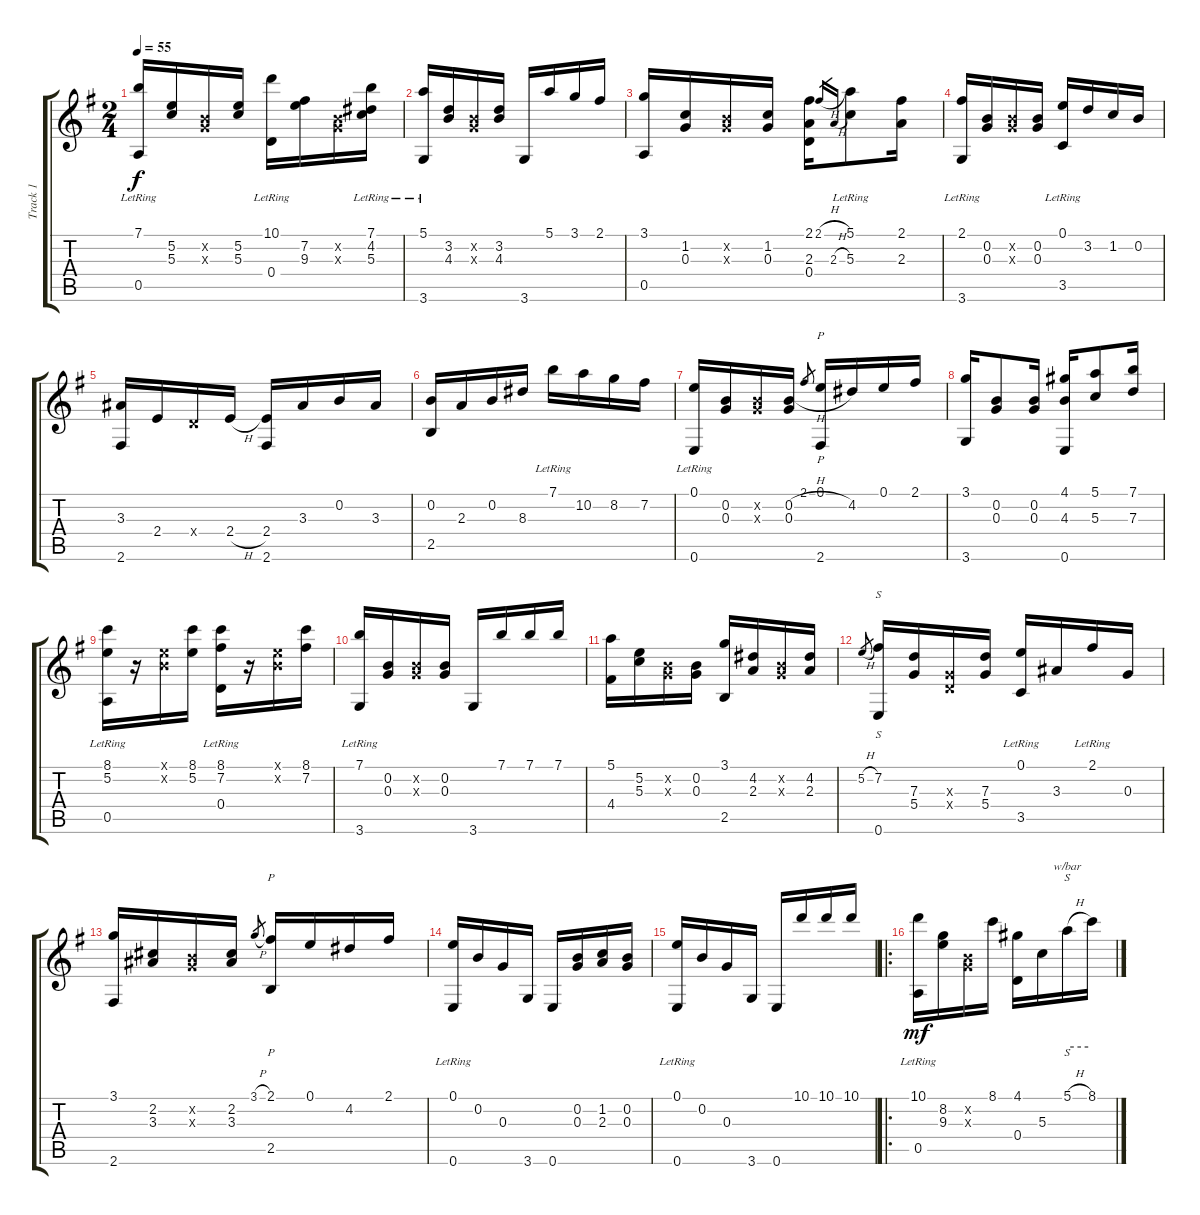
\track ("Track 1" "Track 1") {instrument acousticguitarsteel}
\staff {score tabs}
\tuning (E4 B3 G3 D3 A2 E2) {hide}
\ts (2 4)
\tempo 55
\clef g2
\ks g
(7.1{lr} 0.5).16{dy f} (5.2 5.3).16 (0.2{x} 0.3{x}).16 (5.2 5.3).16 (10.1{lr} 0.4).16 (7.2 9.3).16 (0.2{x} 0.3{x}).16 (7.1{lr} 4.2 5.3).16 |
(5.1{lr} 3.6).16 (3.2 4.3).16 (0.2{x} 0.3{x}).16 (3.2 4.3).16 3.6.16 5.1.16 3.1.16 2.1.16 |
(3.1 0.5).16 (1.2 0.3).16 (0.2{x} 0.3{x}).16 (1.2 0.3).16 (2.1 2.3 0.4).16 2.1{h}.16{gr} 2.3{h}.16{gr} (5.1{lr} 5.3).8 (2.1 2.3).16 |
(2.1{lr} 3.6).16 (0.2 0.3).16 (0.2{x} 0.3{x}).16 (0.2 0.3).16 (0.1{lr} 3.5).16 3.2.16 1.2.16 0.2.16 |
(3.3 2.6).16 2.4.16 0.4{x}.16 2.4{h}.16 (2.4 2.6).16 3.3.16 0.2.16 3.3.16 |
(0.2 2.5).16 2.3.16 0.2.16 8.3.16 7.1{lr}.16 10.2.16 8.2.16 7.2.16 |
(0.1{lr} 0.6).16 (0.2 0.3).16 (0.2{x} 0.3{x}).16 (0.2{h} 0.3).16 2.1.8{gr} (0.1 2.6).16{p} 4.2.16 0.1.16 2.1.16 |
(3.1 3.6).16 (0.2 0.3).8 (0.2 0.3).16 (4.1 4.3 0.6).16 (5.1 5.3).8 (7.1 7.3).16 |
(8.1{lr} 5.2 0.5).16 r.16 (0.1{x} 0.2{x}).16 (8.1 5.2).16 (8.1{lr} 7.2 0.4).16 r.16 (0.1{x} 0.2{x}).16 (8.1 7.2).16 |
(7.1{lr} 3.6).16 (0.2 0.3).16 (0.2{x} 0.3{x}).16 (0.2 0.3).16 3.6.16 7.1.16 7.1.16 7.1.16 |
(5.1 4.4).16 (5.2 5.3).16 (0.2{x} 0.3{x}).16 (0.2 0.3).16 (3.1 2.5).16 (4.2 2.3).16 (0.2{x} 0.3{x}).16 (4.2 2.3).16 |
5.2{h}.8{gr} (7.2 0.6).16{s} (7.3 5.4).16 (0.3{x} 0.4{x}).16 (7.3 5.4).16 (0.1{lr} 3.5).16 3.3.16 2.1{lr}.16 0.3.16 |
(3.1 2.6).16 (2.2 3.3).16 (0.2{x} 0.3{x}).16 (2.2 3.3).16 3.1{h}.8{gr} (2.1 2.5).16{p} 0.1.16 4.2.16 2.1.16 |
(0.1{lr} 0.6).16 0.2.16 0.3.16 3.6.16 0.6.16 (0.2 0.3).16 (1.2 2.3).16 (0.2 0.3).16 |
(0.1{lr} 0.6).16 0.2.16 0.3.16 3.6.16 0.6.16 10.1.16 10.1.16 10.1.16 |
\ro
(10.1{lr} 0.5).16{dy mf} (8.2 9.3).16 (0.2{x} 0.3{x}).16 8.1.16 (4.1 0.4).16 5.3.16 5.1{h}.16{s tbe (hold default 0 0 60 0)} 8.1.16
